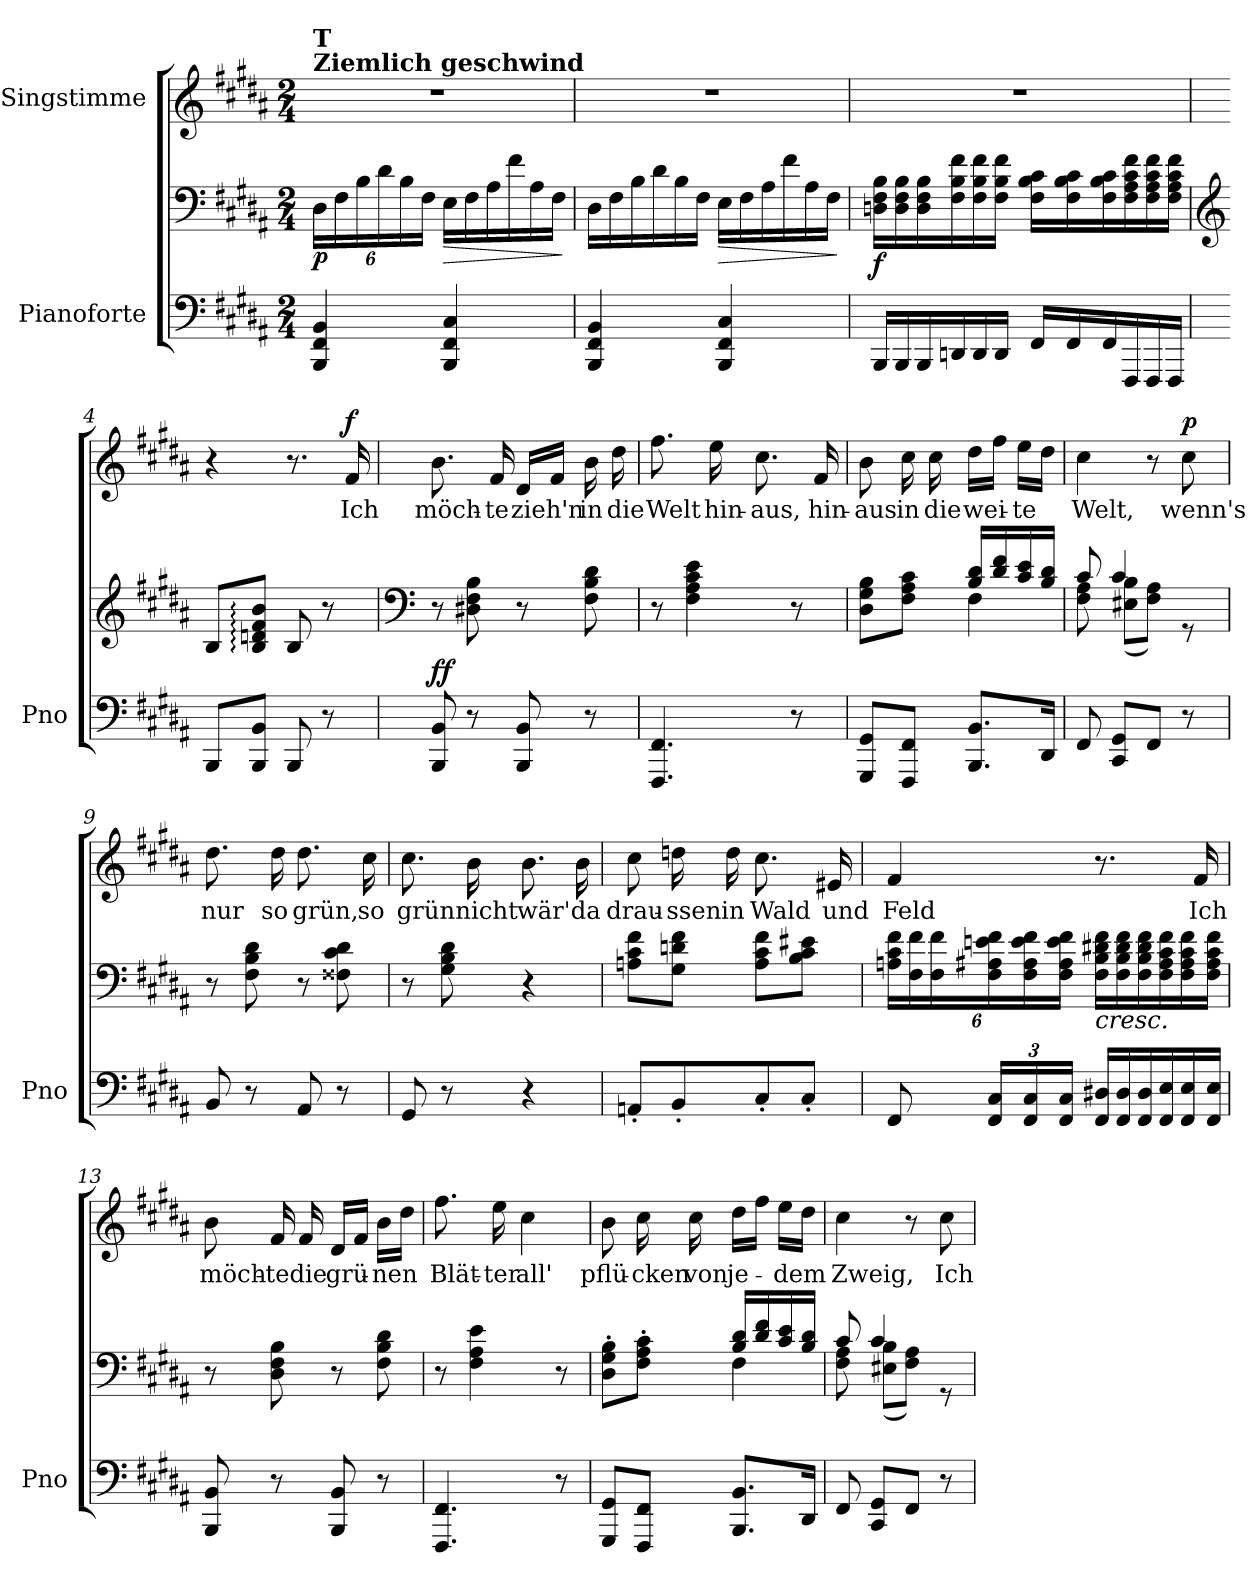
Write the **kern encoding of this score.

**kern	**kern	**dynam	**kern	**text	**dynam
*part2	*part2	*part2	*part1	*part1	*part1
*staff3	*staff2	*staff2/3	*staff1	*staff1	*staff1
*I"Pianoforte	*	*	*I"Singstimme	*	*
*I'Pno	*	*	*	*	*
*clefF4	*clefF4	*	*clefG2	*	*
*k[f#c#g#d#a#]	*k[f#c#g#d#a#]	*	*k[f#c#g#d#a#]	*	*
*M2/4	*M2/4	*	*M2/4	*	*
*	*Xbrackettup	*	*	*	*
=1	=1	=1	=1	=1	=1
!	!	!	!LO:TX:B:t=Ziemlich geschwind	!	!
!	!	!	!LO:TX:a:B:t=T	!	!
!	!	!LO:DY:b	!	!	!
4BBB/ 4FF#/ 4BB/	24D#\LL	p	2r	.	.
.	24F#\	.	.	.	.
.	24B\	.	.	.	.
.	24d#\	.	.	.	.
.	24B\	.	.	.	.
.	24F#\JJ	.	.	.	.
*	*Xtuplet	*	*	*	*
!	!	!LO:HP:b	!	!	!
4BBB/ 4FF#/ 4C#/	24E\LL	>	.	.	.
.	24F#\	.	.	.	.
.	24A#\	.	.	.	.
.	24f#\	.	.	.	.
.	24A#\	.	.	.	.
.	24F#\JJ	.	.	.	.
.	.	]	.	.	.
=2	=2	=2	=2	=2	=2
4BBB/ 4FF#/ 4BB/	24D#\LL	.	2r	.	.
.	24F#\	.	.	.	.
.	24B\	.	.	.	.
.	24d#\	.	.	.	.
.	24B\	.	.	.	.
.	24F#\JJ	.	.	.	.
!	!	!LO:HP:b	!	!	!
4BBB/ 4FF#/ 4C#/	24E\LL	>	.	.	.
.	24F#\	.	.	.	.
.	24A#\	.	.	.	.
.	24f#\	.	.	.	.
.	24A#\	.	.	.	.
.	24F#\JJ	.	.	.	.
.	.	]	.	.	.
=3	=3	=3	=3	=3	=3
*Xtuplet	*	*	*	*	*
!	!	!LO:DY:b	!	!	!
24BBB/LL	24Dn\ 24F#\ 24B\LL	f	2r	.	.
24BBB/	24D\ 24F#\ 24B\	.	.	.	.
24BBB/	24D\ 24F#\ 24B\	.	.	.	.
24DDn/	24F#\ 24B\ 24f#\	.	.	.	.
24DD/	24F#\ 24B\ 24f#\	.	.	.	.
24DD/JJ	24F#\ 24B\ 24f#\JJ	.	.	.	.
24FF#/LL	24F#\ 24B\ 24c#\LL	.	.	.	.
24FF#/	24F#\ 24B\ 24c#\	.	.	.	.
24FF#/	24F#\ 24B\ 24c#\	.	.	.	.
24FFF#/	24F#\ 24A#\ 24c#\ 24f#\	.	.	.	.
24FFF#/	24F#\ 24A#\ 24c#\ 24f#\	.	.	.	.
24FFF#/JJ	24F#\ 24A#\ 24c#\ 24f#\JJ	.	.	.	.
!!LO:LB:g=z
=4	=4	=4	=4	=4	=4
*	*clefG2	*	*	*	*
8BBB/L	8B/L	.	4r	.	.
8BBB/ 8BB/J	8B/: 8dn/: 8f#/: 8b/:J	.	.	.	.
8BBB/	8B/	.	8.r	.	.
8r	8r	.	.	.	.
!	!	!	!	!LO:LY:b	!LO:DY:a
.	.	.	16f#/	Ich	f
=5	=5	=5	=5	=5	=5
*	*clefF4	*	*	*	*
!	!	!LO:DY:a=2	!	!LO:LY:b	!
8BBB/ 8BB/	8r	ff	8.b\	möch-	.
8r	8D#X\ 8F#\ 8B\	.	.	.	.
!	!	!	!	!LO:LY:b	!
.	.	.	16f#/	-te	.
!	!	!	!	!LO:LY:b	!
8BBB/ 8BB/	8r	.	16d#/LL	zieh'n	.
.	.	.	16f#/JJ	.	.
!	!	!	!	!LO:LY:b	!
8r	8F#\ 8B\ 8d#\	.	16b\	in	.
!	!	!	!	!LO:LY:b	!
.	.	.	16dd#\	die	.
=6	=6	=6	=6	=6	=6
!	!	!	!	!LO:LY:b	!
4.FFF#/ 4.FF#/	8r	.	8.ff#\	Welt	.
.	4F#\ 4A#\ 4c#\ 4e\	.	.	.	.
!	!	!	!	!LO:LY:b	!
.	.	.	16ee\	hin-	.
!	!	!	!	!LO:LY:b	!
.	.	.	8.cc#\	-aus,	.
8r	8r	.	.	.	.
!	!	!	!	!LO:LY:b	!
.	.	.	16f#/	hin-	.
=7	=7	=7	=7	=7	=7
*	*^	*	*	*	*
!	!	!	!	!	!LO:LY:b	!
8GGG#/ 8GG#/L	8D#\ 8G#\ 8B\L	4ryy	.	8b\	-aus	.
!	!	!	!	!	!LO:LY:b	!
8FFF#/ 8FF#/J	8F#\ 8A#\ 8c#\J	.	.	16cc#\	in	.
!	!	!	!	!	!LO:LY:b	!
.	.	.	.	16cc#\	die	.
!	!	!	!	!	!LO:LY:b	!
8.BBB/ 8.BB/L	4F#\	16B/ 16d#/LL	.	16dd#\LL	wei-	.
.	.	16d#/ 16f#/	.	16ff#\JJ	.	.
!	!	!	!	!	!LO:LY:b	!
.	.	16c#/ 16e/	.	16ee\LL	-te	.
16DD#/Jk	.	16B/ 16d#/JJ	.	16dd#\JJ	.	.
!!LO:LB:g=z
=8	=8	=8	=8	=8	=8	=8
!	!	!	!	!	!LO:LY:b	!
8FF#/	8c#/	8F#\ 8A#\	.	4cc#\	Welt,	.
8CC#/ 8GG#/L	4c#/	(<8E#X\ 8B\L	.	.	.	.
8FF#/J	.	8F#\ 8A#\J)	.	8r	.	.
!	!	!	!	!	!LO:LY:b	!LO:DY:a
8r	8rGG	8ryy	.	8cc#\	wenn's	p
=9	=9	=9	=9	=9	=9	=9
!	!	!	!	!	!LO:LY:b	!
*	*v	*v	*	*	*	*
8BB/	8r	.	8.dd#\	nur	.
8r	8F#\ 8B\ 8d#\	.	.	.	.
!	!	!	!	!LO:LY:b	!
.	.	.	16dd#\	so	.
!	!	!	!	!LO:LY:b	!
8AA#/	8r	.	8.dd#\	grün,	.
8r	8F##X\ 8c#\ 8d#\	.	.	.	.
!	!	!	!	!LO:LY:b	!
.	.	.	16cc#\	so	.
=10	=10	=10	=10	=10	=10
!	!	!	!	!LO:LY:b	!
8GG#/	8r	.	8.cc#\	grün	.
8r	8G#\ 8B\ 8d#\	.	.	.	.
!	!	!	!	!LO:LY:b	!
.	.	.	16b\	nicht	.
!	!	!	!	!LO:LY:b	!
4r	4r	.	8.b\	wär'	.
!	!	!	!	!LO:LY:b	!
.	.	.	16b\	da	.
=11	=11	=11	=11	=11	=11
!	!	!	!	!LO:LY:b	!
8AAn'/L	8An\ 8c#\ 8f#\L	.	8cc#\	drau-	.
!	!	!	!	!LO:LY:b	!
8BB'/	8G#\ 8dn\ 8f#\J	.	16ddn\	-ssen	.
!	!	!	!	!LO:LY:b	!
.	.	.	16dd\	in	.
!	!	!	!	!LO:LY:b	!
8C#'/	8A\ 8c#\ 8f#\L	.	8.cc#\	Wald	.
8C#'/J	8B\ 8c#\ 8e#X\J	.	.	.	.
!	!	!	!	!LO:LY:b	!
.	.	.	16e#X/	und	.
!!LO:LB:g=z
=12	=12	=12	=12	=12	=12
*	*tuplet	*	*	*	*
!	!	!	!	!LO:LY:b	!
8FF#/	24An\ 24c#\ 24f#\LL	.	4f#/	Feld	.
.	24F#\ 24f#\	.	.	.	.
.	24F#\ 24f#\	.	.	.	.
*tuplet	*	*	*	*	*
*Xbrackettup	*	*	*	*	*
24FF#/ 24C#/LL	24F#\ 24A#X\ 24en\ 24f#\	.	.	.	.
24FF#/ 24C#/	24F#\ 24A#\ 24e\ 24f#\	.	.	.	.
24FF#/ 24C#/JJ	24F#\ 24A#\ 24e\ 24f#\JJ	.	.	.	.
*Xtuplet	*Xtuplet	*	*	*	*
!	!LO:TX:b:i:t=cresc.	!	!	!	!
24FF#/ 24D#X/LL	24F#\ 24B\ 24d#X\ 24f#\LL	.	8.r	.	.
24FF#/ 24D#/	24F#\ 24B\ 24d#\ 24f#\	.	.	.	.
24FF#/ 24D#/	24F#\ 24B\ 24d#\ 24f#\	.	.	.	.
24FF#/ 24E/	24F#\ 24A#\ 24c#\ 24f#\	.	.	.	.
24FF#/ 24E/	24F#\ 24A#\ 24c#\ 24f#\	.	.	.	.
!	!	!	!	!LO:LY:b	!
.	.	.	16f#/	Ich	.
24FF#/ 24E/JJ	24F#\ 24A#\ 24c#\ 24f#\JJ	.	.	.	.
=13	=13	=13	=13	=13	=13
!	!	!	!	!LO:LY:b	!
8BBB/ 8BB/	8r	.	8b\	möch-	.
!	!	!	!	!LO:LY:b	!
8r	8D#\ 8F#\ 8B\	.	16f#/	-te	.
!	!	!	!	!LO:LY:b	!
.	.	.	16f#/	die	.
!	!	!	!	!LO:LY:b	!
8BBB/ 8BB/	8r	.	16d#/LL	grü-	.
.	.	.	16f#/JJ	.	.
!	!	!	!	!LO:LY:b	!
8r	8F#\ 8B\ 8d#\	.	16b\LL	-nen	.
.	.	.	16dd#\JJ	.	.
=14	=14	=14	=14	=14	=14
!	!	!	!	!LO:LY:b	!
4.FFF#/ 4.FF#/	8r	.	8.ff#\	Blät-	.
.	4F#\ 4A#\ 4e\	.	.	.	.
!	!	!	!	!LO:LY:b	!
.	.	.	16ee\	-ter	.
!	!	!	!	!LO:LY:b	!
.	.	.	4cc#\	all'	.
8r	8r	.	.	.	.
=15	=15	=15	=15	=15	=15
*	*^	*	*	*	*
!	!	!	!	!	!LO:LY:b	!
8GGG#/ 8GG#/L	8D#\' 8G#\' 8B\'L	4ryy	.	8b\	pflü-	.
!	!	!	!	!	!LO:LY:b	!
8FFF#/ 8FF#/J	8F#\' 8A#\' 8c#\'J	.	.	16cc#\	-cken	.
!	!	!	!	!	!LO:LY:b	!
.	.	.	.	16cc#\	von	.
!	!	!	!	!	!LO:LY:b	!
8.BBB/ 8.BB/L	16B/ 16d#/LL	4F#\	.	16dd#\LL	je-	.
.	16d#/ 16f#/	.	.	16ff#\JJ	.	.
!	!	!	!	!	!LO:LY:b	!
.	16c#/ 16e/	.	.	16ee\LL	-dem	.
16DD#/Jk	16B/ 16d#/JJ	.	.	16dd#\JJ	.	.
=16	=16	=16	=16	=16	=16	=16
!	!	!	!	!	!LO:LY:b	!
8FF#/	8c#/	8F#\ 8A#\	.	4cc#\	Zweig,	.
8CC#/ 8GG#/L	4c#/	(<8E#X\ 8B\L	.	.	.	.
8FF#/J	.	8F#\ 8A#\J)	.	8r	.	.
!	!	!	!	!	!LO:LY:b	!
8r	8rGG	8ryy	.	8cc#\	Ich	.
*	*v	*v	*	*	*	*
=	=	=	=	=	=
*-	*-	*-	*-	*-	*-
